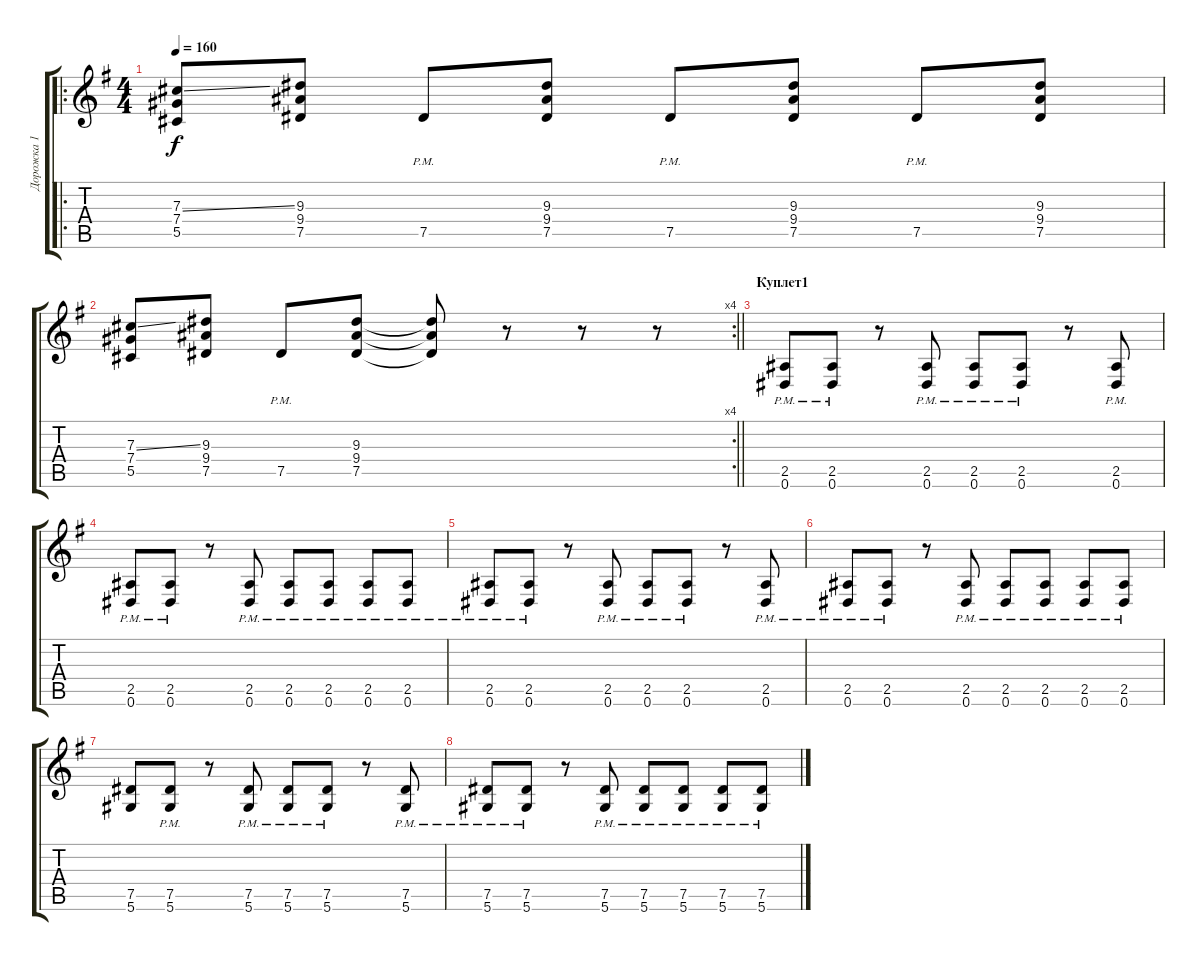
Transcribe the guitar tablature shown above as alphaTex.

\track ("Дорожка 1" "Дорожка 1") {instrument overdrivenguitar}
\staff {score tabs}
\tuning (Eb4 Bb3 Gb3 Db3 Ab2 Eb2) {hide}
\ro
\ts (4 4)
\tempo 160
\clef g2
\ks eminor
(7.3{ss} 7.4 5.5).8{dy f} (9.3 9.4 7.5).8 7.5{pm}.8 (9.3 9.4 7.5).8 7.5{pm}.8 (9.3 9.4 7.5).8 7.5{pm}.8 (9.3 9.4 7.5).8 |
\rc 4
\barLineRight lightlight
(7.3{ss} 7.4 5.5).8 (9.3 9.4 7.5).8 7.5{pm}.8 (9.3 9.4 7.5).8 (9.3{t} 9.4{t} 7.5{t}).8 r.8 r.8 r.8 |
\section ("" "Куплет1")
(2.5{pm} 0.6).8 (2.5{pm} 0.6).8 r.8 (2.5{pm} 0.6).8 (2.5{pm} 0.6).8 (2.5{pm} 0.6).8 r.8 (2.5{pm} 0.6).8 |
(2.5{pm} 0.6).8 (2.5{pm} 0.6).8 r.8 (2.5{pm} 0.6).8 (2.5{pm} 0.6).8 (2.5{pm} 0.6).8 (2.5{pm} 0.6).8 (2.5{pm} 0.6).8 |
(2.5{pm} 0.6).8 (2.5{pm} 0.6).8 r.8 (2.5{pm} 0.6).8 (2.5{pm} 0.6).8 (2.5{pm} 0.6).8 r.8 (2.5{pm} 0.6).8 |
(2.5{pm} 0.6).8 (2.5{pm} 0.6).8 r.8 (2.5{pm} 0.6).8 (2.5{pm} 0.6).8 (2.5{pm} 0.6).8 (2.5{pm} 0.6).8 (2.5{pm} 0.6).8 |
(7.5 5.6).8 (7.5{pm} 5.6).8 r.8 (7.5{pm} 5.6).8 (7.5{pm} 5.6).8 (7.5{pm} 5.6).8 r.8 (7.5{pm} 5.6).8 |
(7.5{pm} 5.6).8 (7.5{pm} 5.6).8 r.8 (7.5{pm} 5.6).8 (7.5{pm} 5.6).8 (7.5{pm} 5.6).8 (7.5{pm} 5.6).8 (7.5{pm} 5.6).8
